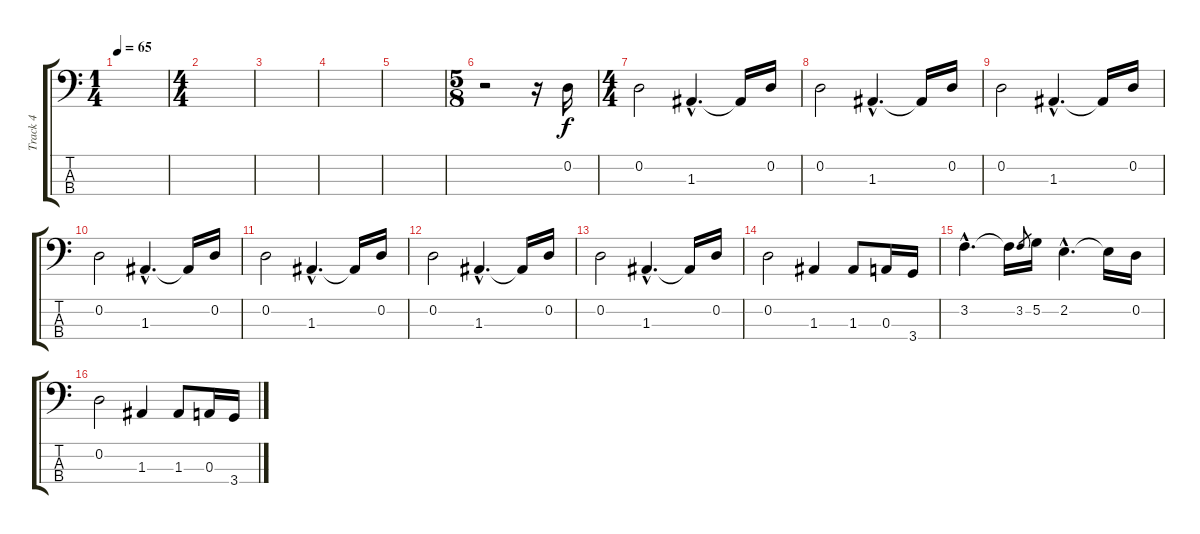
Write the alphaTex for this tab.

\track ("Track 4" "Track 4") {instrument electricbassfinger}
\staff {score tabs}
\tuning (G2 D2 A1 E1) {hide}
\ts (1 4)
\tempo 65
\clef f4
\ks c
|
\ts (4 4)
|
|
|
|
\ts (5 8)
r.2 r.16 0.2.16 |
\ts (4 4)
0.2.2 1.3{hac}.4{d} 1.3{t}.16 0.2.16 |
0.2.2 1.3{hac}.4{d} 1.3{t}.16 0.2.16 |
0.2.2 1.3{hac}.4{d} 1.3{t}.16 0.2.16 |
0.2.2 1.3{hac}.4{d} 1.3{t}.16 0.2.16 |
0.2.2 1.3{hac}.4{d} 1.3{t}.16 0.2.16 |
0.2.2 1.3{hac}.4{d} 1.3{t}.16 0.2.16 |
0.2.2 1.3{hac}.4{d} 1.3{t}.16 0.2.16 |
0.2.2 1.3.4 1.3.8 0.3.16 3.4.16 |
3.2{hac}.4{d} 3.2{t}.16 3.2.8{gr} 5.2.16 2.2{hac}.4{d} 2.2{t}.16 0.2.16 |
0.2.2 1.3.4 1.3.8 0.3.16 3.4.16
